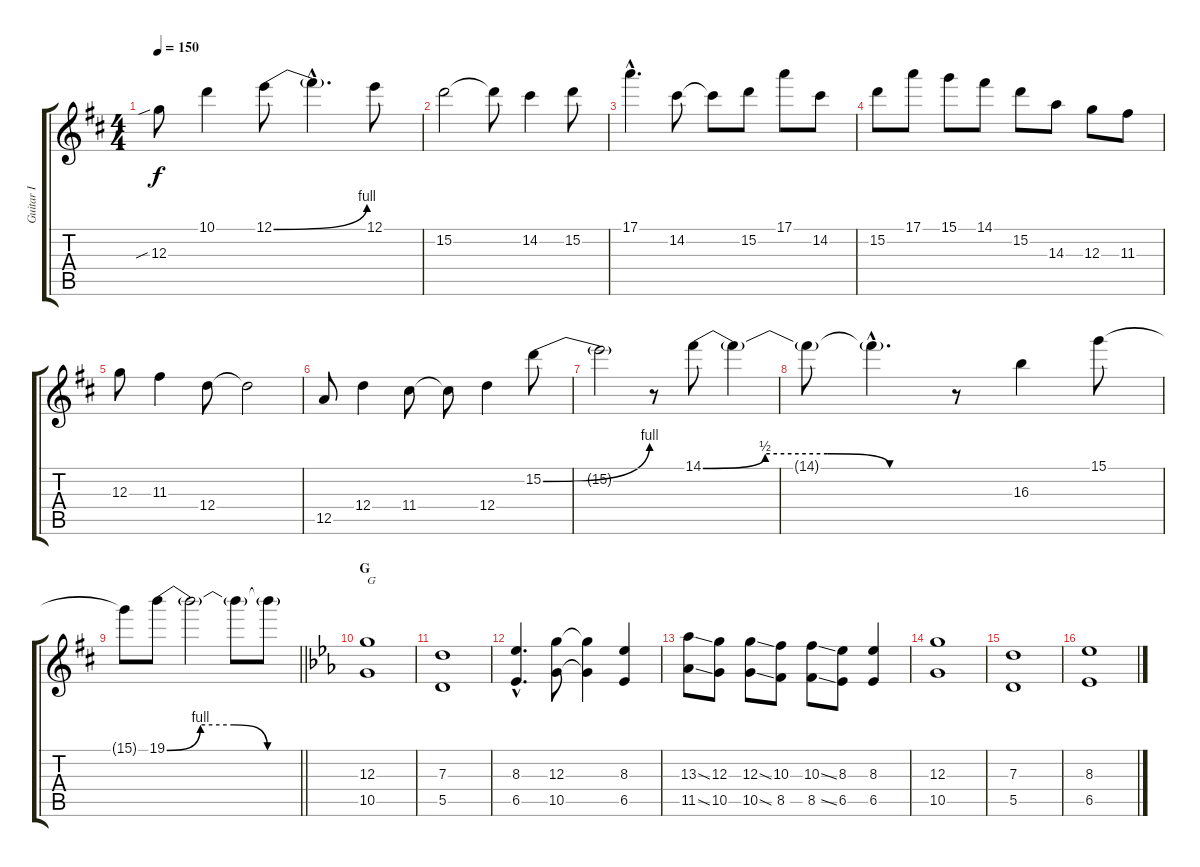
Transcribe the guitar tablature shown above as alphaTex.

\track ("Guitar I" "Guitar I") {instrument distortionguitar}
\staff {score tabs}
\tuning (E4 B3 G3 D3 A2 E2) {hide}
\ts (4 4)
\tempo 150
\clef g2
\ks d
12.3{sib}.8{dy f} 10.1.4 12.1{be (bend 0 0 60 4)}.8 12.1{hac t}.4{d} 12.1.8 |
15.2.2 15.2{t}.8 14.2.4 15.2.8 |
17.1{hac}.4{d} 14.2.8 14.2{t}.8 15.2.8 17.1.8 14.2.8 |
15.2.8 17.1.8 15.1.8 14.1.8 15.2.8 14.3.8 12.3.8 11.3.8 |
12.3.8 11.3.4 12.4.8 12.4{t}.2 |
12.5.8 12.4.4 11.4.8 11.4{t}.8 12.4.4 15.2{be (bend 0 0 60 4)}.8 |
15.2{t}.2 r.8 14.1{be (custom 0 0 15 2 30 2 45 0 60 0)}.8 14.1{t}.4 |
14.1{t}.8 14.1{hac t}.4{d} r.8 16.3.4 15.1.8 |
\barLineRight lightlight
15.1{t}.8 19.1{be (custom 0 0 15 4 30 4 45 0 60 0)}.8 19.1{t}.2 19.1{t}.8 19.1{t}.8 |
\section ("" "G")
\ks eb
(12.3 10.5).1{txt "G"} |
(7.3 5.5).1 |
(8.3{hac} 6.5{hac}).4{d} (12.3 10.5).8 (12.3{t} 10.5{t}).4 (8.3 6.5).4 |
(13.3{ss} 11.5{ss}).8 (12.3 10.5).8 (12.3{ss} 10.5{ss}).8 (10.3 8.5).8 (10.3{ss} 8.5{ss}).8 (8.3 6.5).8 (8.3 6.5).4 |
(12.3 10.5).1 |
(7.3 5.5).1 |
(8.3 6.5).1
